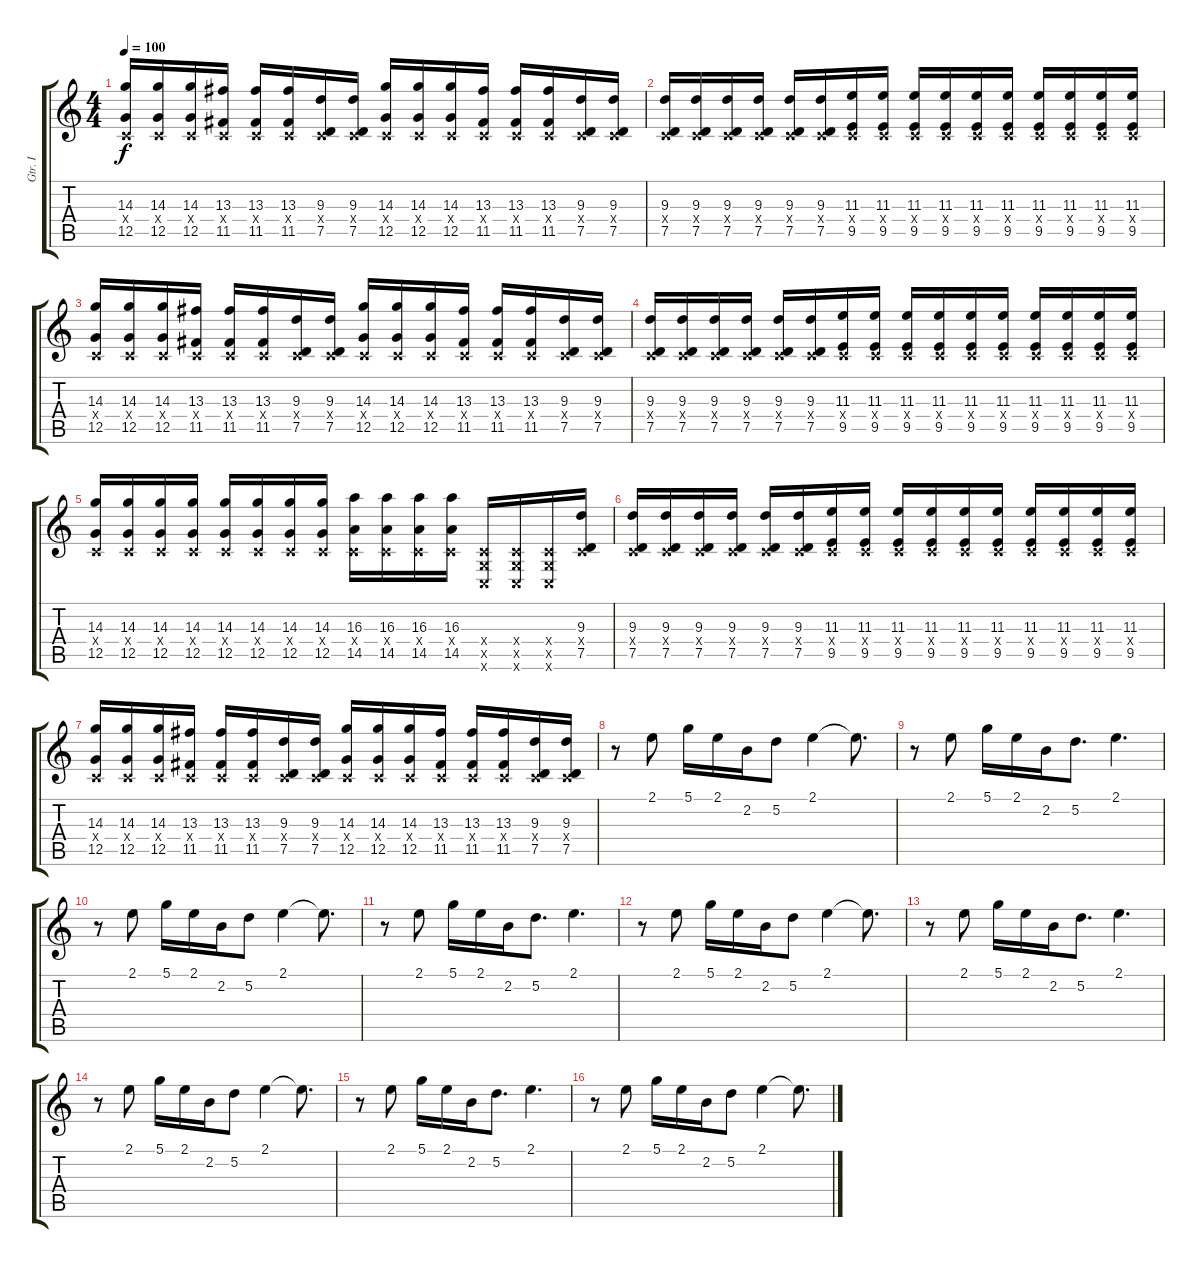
\track ("Gtr. I" "Gtr. I") {instrument overdrivenguitar}
\staff {score tabs}
\tuning (D4 A3 F3 C3 G2 C2) {hide}
\ts (4 4)
\tempo 100
\clef g2
\ks c
(14.3 0.4{x} 12.5).16{dy f} (14.3 0.4{x} 12.5).16 (14.3 0.4{x} 12.5).16 (13.3 0.4{x} 11.5).16 (13.3 0.4{x} 11.5).16 (13.3 0.4{x} 11.5).16 (9.3 0.4{x} 7.5).16 (9.3 0.4{x} 7.5).16 (14.3 0.4{x} 12.5).16 (14.3 0.4{x} 12.5).16 (14.3 0.4{x} 12.5).16 (13.3 0.4{x} 11.5).16 (13.3 0.4{x} 11.5).16 (13.3 0.4{x} 11.5).16 (9.3 0.4{x} 7.5).16 (9.3 0.4{x} 7.5).16 |
(9.3 0.4{x} 7.5).16 (9.3 0.4{x} 7.5).16 (9.3 0.4{x} 7.5).16 (9.3 0.4{x} 7.5).16 (9.3 0.4{x} 7.5).16 (9.3 0.4{x} 7.5).16 (11.3 0.4{x} 9.5).16 (11.3 0.4{x} 9.5).16 (11.3 0.4{x} 9.5).16 (11.3 0.4{x} 9.5).16 (11.3 0.4{x} 9.5).16 (11.3 0.4{x} 9.5).16 (11.3 0.4{x} 9.5).16 (11.3 0.4{x} 9.5).16 (11.3 0.4{x} 9.5).16 (11.3 0.4{x} 9.5).16 |
(14.3 0.4{x} 12.5).16 (14.3 0.4{x} 12.5).16 (14.3 0.4{x} 12.5).16 (13.3 0.4{x} 11.5).16 (13.3 0.4{x} 11.5).16 (13.3 0.4{x} 11.5).16 (9.3 0.4{x} 7.5).16 (9.3 0.4{x} 7.5).16 (14.3 0.4{x} 12.5).16 (14.3 0.4{x} 12.5).16 (14.3 0.4{x} 12.5).16 (13.3 0.4{x} 11.5).16 (13.3 0.4{x} 11.5).16 (13.3 0.4{x} 11.5).16 (9.3 0.4{x} 7.5).16 (9.3 0.4{x} 7.5).16 |
(9.3 0.4{x} 7.5).16 (9.3 0.4{x} 7.5).16 (9.3 0.4{x} 7.5).16 (9.3 0.4{x} 7.5).16 (9.3 0.4{x} 7.5).16 (9.3 0.4{x} 7.5).16 (11.3 0.4{x} 9.5).16 (11.3 0.4{x} 9.5).16 (11.3 0.4{x} 9.5).16 (11.3 0.4{x} 9.5).16 (11.3 0.4{x} 9.5).16 (11.3 0.4{x} 9.5).16 (11.3 0.4{x} 9.5).16 (11.3 0.4{x} 9.5).16 (11.3 0.4{x} 9.5).16 (11.3 0.4{x} 9.5).16 |
(14.3 0.4{x} 12.5).16 (14.3 0.4{x} 12.5).16 (14.3 0.4{x} 12.5).16 (14.3 0.4{x} 12.5).16 (14.3 0.4{x} 12.5).16 (14.3 0.4{x} 12.5).16 (14.3 0.4{x} 12.5).16 (14.3 0.4{x} 12.5).16 (16.3 0.4{x} 14.5).16 (16.3 0.4{x} 14.5).16 (16.3 0.4{x} 14.5).16 (16.3 0.4{x} 14.5).16 (0.4{x} 0.5{x} 0.6{x}).16 (0.4{x} 0.5{x} 0.6{x}).16 (0.4{x} 0.5{x} 0.6{x}).16 (9.3 0.4{x} 7.5).16 |
(9.3 0.4{x} 7.5).16 (9.3 0.4{x} 7.5).16 (9.3 0.4{x} 7.5).16 (9.3 0.4{x} 7.5).16 (9.3 0.4{x} 7.5).16 (9.3 0.4{x} 7.5).16 (11.3 0.4{x} 9.5).16 (11.3 0.4{x} 9.5).16 (11.3 0.4{x} 9.5).16 (11.3 0.4{x} 9.5).16 (11.3 0.4{x} 9.5).16 (11.3 0.4{x} 9.5).16 (11.3 0.4{x} 9.5).16 (11.3 0.4{x} 9.5).16 (11.3 0.4{x} 9.5).16 (11.3 0.4{x} 9.5).16 |
(14.3 0.4{x} 12.5).16 (14.3 0.4{x} 12.5).16 (14.3 0.4{x} 12.5).16 (13.3 0.4{x} 11.5).16 (13.3 0.4{x} 11.5).16 (13.3 0.4{x} 11.5).16 (9.3 0.4{x} 7.5).16 (9.3 0.4{x} 7.5).16 (14.3 0.4{x} 12.5).16 (14.3 0.4{x} 12.5).16 (14.3 0.4{x} 12.5).16 (13.3 0.4{x} 11.5).16 (13.3 0.4{x} 11.5).16 (13.3 0.4{x} 11.5).16 (9.3 0.4{x} 7.5).16 (9.3 0.4{x} 7.5).16 |
r.8 2.1.8 5.1.16 2.1.16 2.2.16 5.2.8 2.1.4 2.1{t}.8{d} |
r.8 2.1.8 5.1.16 2.1.16 2.2.16 5.2.8{d} 2.1.4{d} |
r.8 2.1.8 5.1.16 2.1.16 2.2.16 5.2.8 2.1.4 2.1{t}.8{d} |
r.8 2.1.8 5.1.16 2.1.16 2.2.16 5.2.8{d} 2.1.4{d} |
r.8 2.1.8 5.1.16 2.1.16 2.2.16 5.2.8 2.1.4 2.1{t}.8{d} |
r.8 2.1.8 5.1.16 2.1.16 2.2.16 5.2.8{d} 2.1.4{d} |
r.8 2.1.8 5.1.16 2.1.16 2.2.16 5.2.8 2.1.4 2.1{t}.8{d} |
r.8 2.1.8 5.1.16 2.1.16 2.2.16 5.2.8{d} 2.1.4{d} |
r.8 2.1.8 5.1.16 2.1.16 2.2.16 5.2.8 2.1.4 2.1{t}.8{d}
